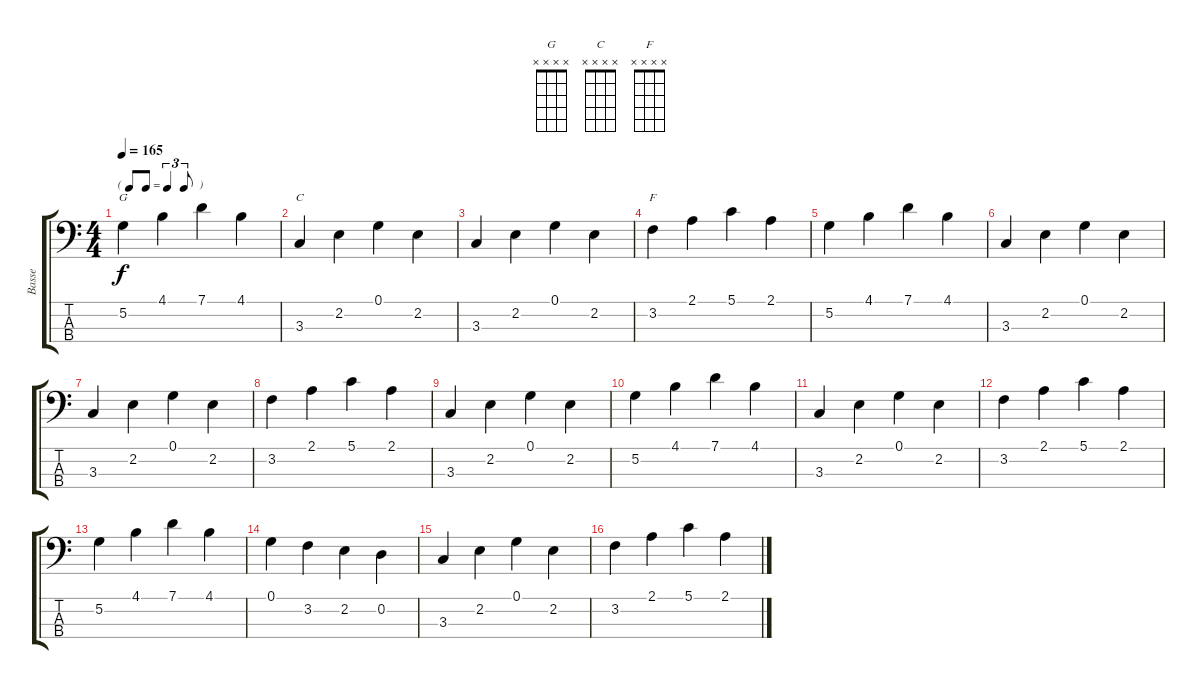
\track ("Basse" "Basse") {instrument electricbassfinger}
\staff {score tabs}
\tuning (G2 D2 A1 E1) {hide}
\chord ("G" x x x x)
\chord ("C" x x x x)
\chord ("F" x x x x)
\ts (4 4)
\tf triplet8th
\tempo 165
\clef f4
\ks c
5.2.4{ch "G" dy f} 4.1.4 7.1.4 4.1.4 |
3.3.4{ch "C"} 2.2.4 0.1.4 2.2.4 |
3.3.4 2.2.4 0.1.4 2.2.4 |
3.2.4{ch "F"} 2.1.4 5.1.4 2.1.4 |
5.2.4 4.1.4 7.1.4 4.1.4 |
3.3.4 2.2.4 0.1.4 2.2.4 |
3.3.4 2.2.4 0.1.4 2.2.4 |
3.2.4 2.1.4 5.1.4 2.1.4 |
3.3.4 2.2.4 0.1.4 2.2.4 |
5.2.4 4.1.4 7.1.4 4.1.4 |
3.3.4 2.2.4 0.1.4 2.2.4 |
3.2.4 2.1.4 5.1.4 2.1.4 |
5.2.4 4.1.4 7.1.4 4.1.4 |
0.1.4 3.2.4 2.2.4 0.2.4 |
3.3.4 2.2.4 0.1.4 2.2.4 |
3.2.4 2.1.4 5.1.4 2.1.4
